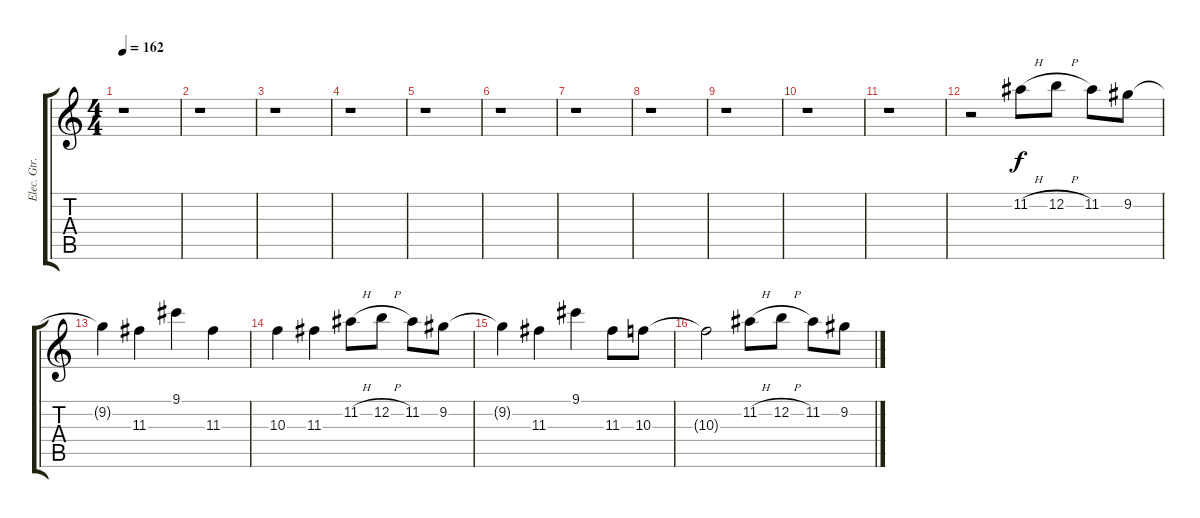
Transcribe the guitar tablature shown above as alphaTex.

\track ("Elec. Gtr. 2" "Elec. Gtr.") {instrument distortionguitar}
\staff {score tabs}
\tuning (E4 B3 G3 D3 A2 E2) {hide}
\ts (4 4)
\tempo 162
\clef g2
\ks c
r.1{dy f} |
r.1 |
r.1 |
r.1 |
r.1 |
r.1 |
r.1 |
r.1 |
r.1 |
r.1 |
r.1 |
r.2 11.2{h}.8 12.2{h}.8 11.2.8 9.2.8 |
9.2{t}.4 11.3.4 9.1.4 11.3.4 |
10.3.4 11.3.4 11.2{h}.8 12.2{h}.8 11.2.8 9.2.8 |
9.2{t}.4 11.3.4 9.1.4 11.3.8 10.3.8 |
10.3{t}.2 11.2{h}.8 12.2{h}.8 11.2.8 9.2.8
